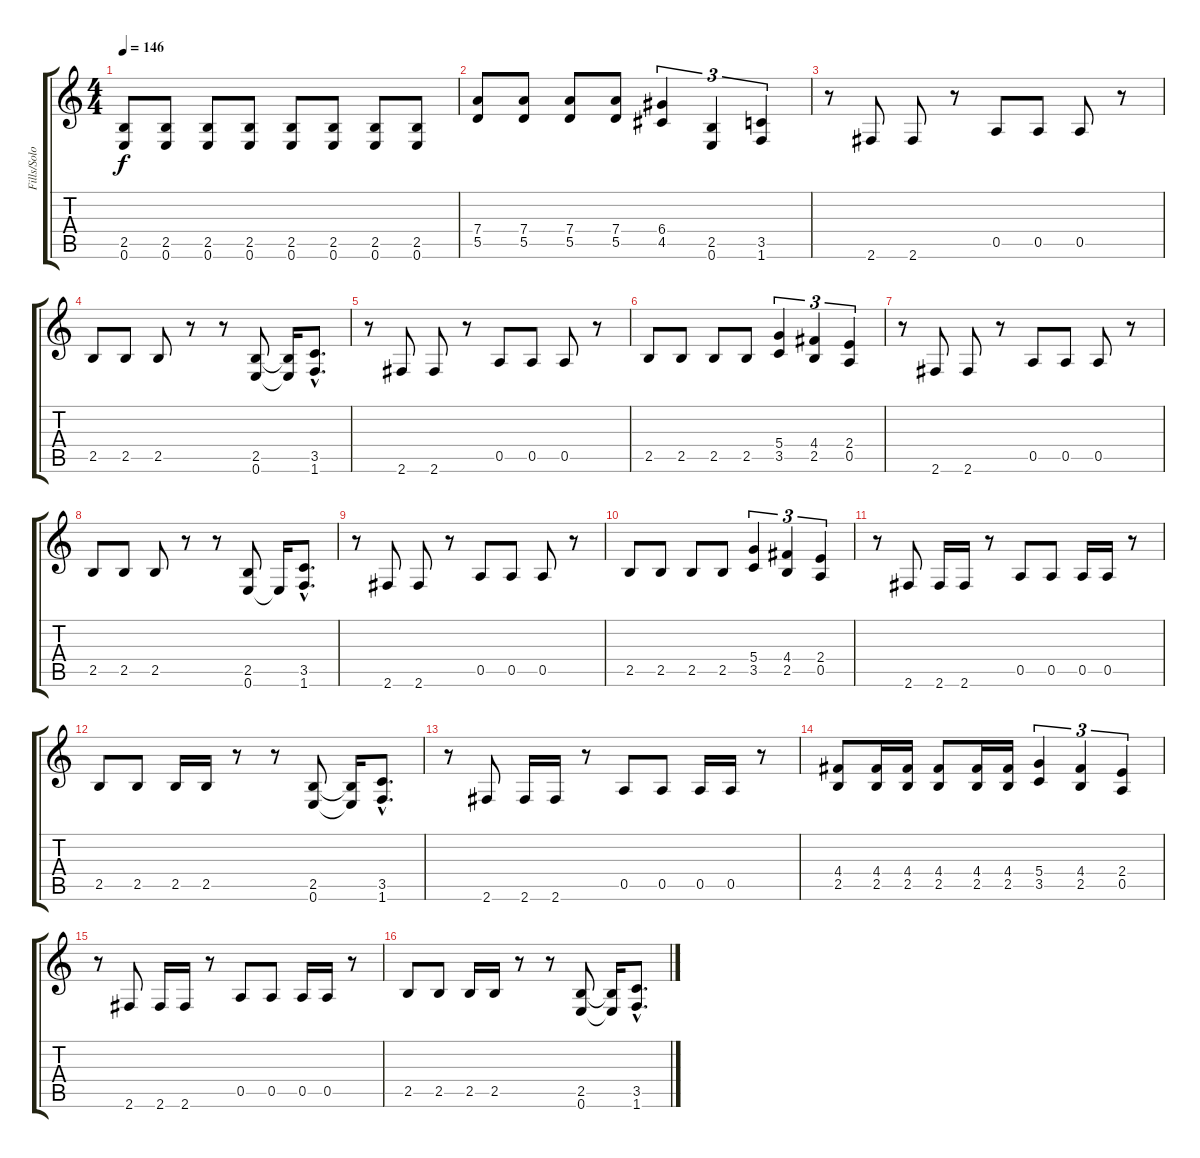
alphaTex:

\track ("Fills/Solo 2" "Fills/Solo") {instrument distortionguitar}
\staff {score tabs}
\tuning (E4 B3 G3 D3 A2 E2) {hide}
\ts (4 4)
\tempo 146
\clef g2
\ks c
(2.5 0.6).8{dy f} (2.5 0.6).8 (2.5 0.6).8 (2.5 0.6).8 (2.5 0.6).8 (2.5 0.6).8 (2.5 0.6).8 (2.5 0.6).8 |
(7.4 5.5).8 (7.4 5.5).8 (7.4 5.5).8 (7.4 5.5).8 (6.4 4.5).4{tu (3 2)} (2.5 0.6).4{tu (3 2)} (3.5 1.6).4{tu (3 2)} |
r.8 2.6.8 2.6.8 r.8 0.5.8 0.5.8 0.5.8 r.8 |
2.5.8 2.5.8 2.5.8 r.8 r.8 (2.5 0.6).8 (2.5{t} 0.6{t}).16 (3.5{hac} 1.6{hac}).8{d} |
r.8 2.6.8 2.6.8 r.8 0.5.8 0.5.8 0.5.8 r.8 |
2.5.8 2.5.8 2.5.8 2.5.8 (5.4 3.5).4{tu (3 2)} (4.4 2.5).4{tu (3 2)} (2.4 0.5).4{tu (3 2)} |
r.8{volume 13 instrument distortionguitar} 2.6.8 2.6.8 r.8 0.5.8 0.5.8 0.5.8 r.8 |
2.5.8 2.5.8 2.5.8 r.8 r.8 (2.5 0.6).8 0.6{t}.16 (3.5{hac} 1.6{hac}).8{d} |
r.8 2.6.8 2.6.8 r.8 0.5.8 0.5.8 0.5.8 r.8 |
2.5.8 2.5.8 2.5.8 2.5.8 (5.4 3.5).4{tu (3 2)} (4.4 2.5).4{tu (3 2)} (2.4 0.5).4{tu (3 2)} |
r.8 2.6.8 2.6.16 2.6.16 r.8 0.5.8 0.5.8 0.5.16 0.5.16 r.8 |
2.5.8 2.5.8 2.5.16 2.5.16 r.8 r.8 (2.5 0.6).8 (2.5{t} 0.6{t}).16 (3.5{hac} 1.6{hac}).8{d} |
r.8 2.6.8 2.6.16 2.6.16 r.8 0.5.8 0.5.8 0.5.16 0.5.16 r.8 |
(4.4 2.5).8 (4.4 2.5).16 (4.4 2.5).16 (4.4 2.5).8 (4.4 2.5).16 (4.4 2.5).16 (5.4 3.5).4{tu (3 2)} (4.4 2.5).4{tu (3 2)} (2.4 0.5).4{tu (3 2)} |
r.8 2.6.8 2.6.16 2.6.16 r.8 0.5.8 0.5.8 0.5.16 0.5.16 r.8 |
2.5.8 2.5.8 2.5.16 2.5.16 r.8 r.8 (2.5 0.6).8 (2.5{t} 0.6{t}).16 (3.5{hac} 1.6{hac}).8{d}
